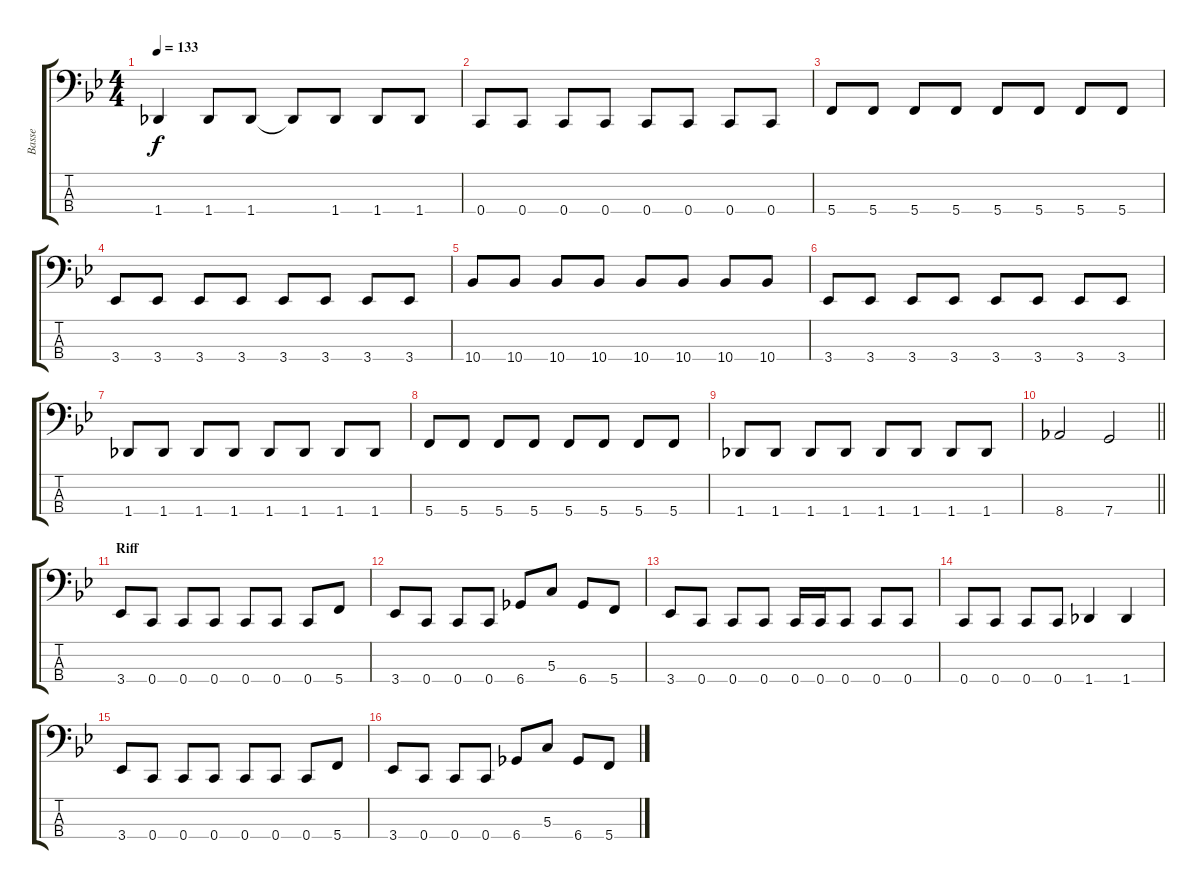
\track ("Basse" "Basse") {instrument electricbasspick}
\staff {score tabs}
\tuning (F2 C2 G1 C1) {hide}
\ts (4 4)
\tempo 133
\clef f4
\ks bb
1.4.4{dy f} 1.4.8 1.4.8 1.4{t}.8 1.4.8 1.4.8 1.4.8 |
0.4.8 0.4.8 0.4.8 0.4.8 0.4.8 0.4.8 0.4.8 0.4.8 |
5.4.8 5.4.8 5.4.8 5.4.8 5.4.8 5.4.8 5.4.8 5.4.8 |
3.4.8 3.4.8 3.4.8 3.4.8 3.4.8 3.4.8 3.4.8 3.4.8 |
10.4.8 10.4.8 10.4.8 10.4.8 10.4.8 10.4.8 10.4.8 10.4.8 |
3.4.8 3.4.8 3.4.8 3.4.8 3.4.8 3.4.8 3.4.8 3.4.8 |
1.4.8 1.4.8 1.4.8 1.4.8 1.4.8 1.4.8 1.4.8 1.4.8 |
5.4.8 5.4.8 5.4.8 5.4.8 5.4.8 5.4.8 5.4.8 5.4.8 |
1.4.8 1.4.8 1.4.8 1.4.8 1.4.8 1.4.8 1.4.8 1.4.8 |
\barLineRight lightlight
8.4.2 7.4.2 |
\section ("" "Riff")
3.4.8 0.4.8 0.4.8 0.4.8 0.4.8 0.4.8 0.4.8 5.4.8 |
3.4.8 0.4.8 0.4.8 0.4.8 6.4.8 5.3.8 6.4.8 5.4.8 |
3.4.8 0.4.8 0.4.8 0.4.8 0.4.16 0.4.16 0.4.8 0.4.8 0.4.8 |
0.4.8 0.4.8 0.4.8 0.4.8 1.4.4 1.4.4 |
3.4.8 0.4.8 0.4.8 0.4.8 0.4.8 0.4.8 0.4.8 5.4.8 |
3.4.8 0.4.8 0.4.8 0.4.8 6.4.8 5.3.8 6.4.8 5.4.8
